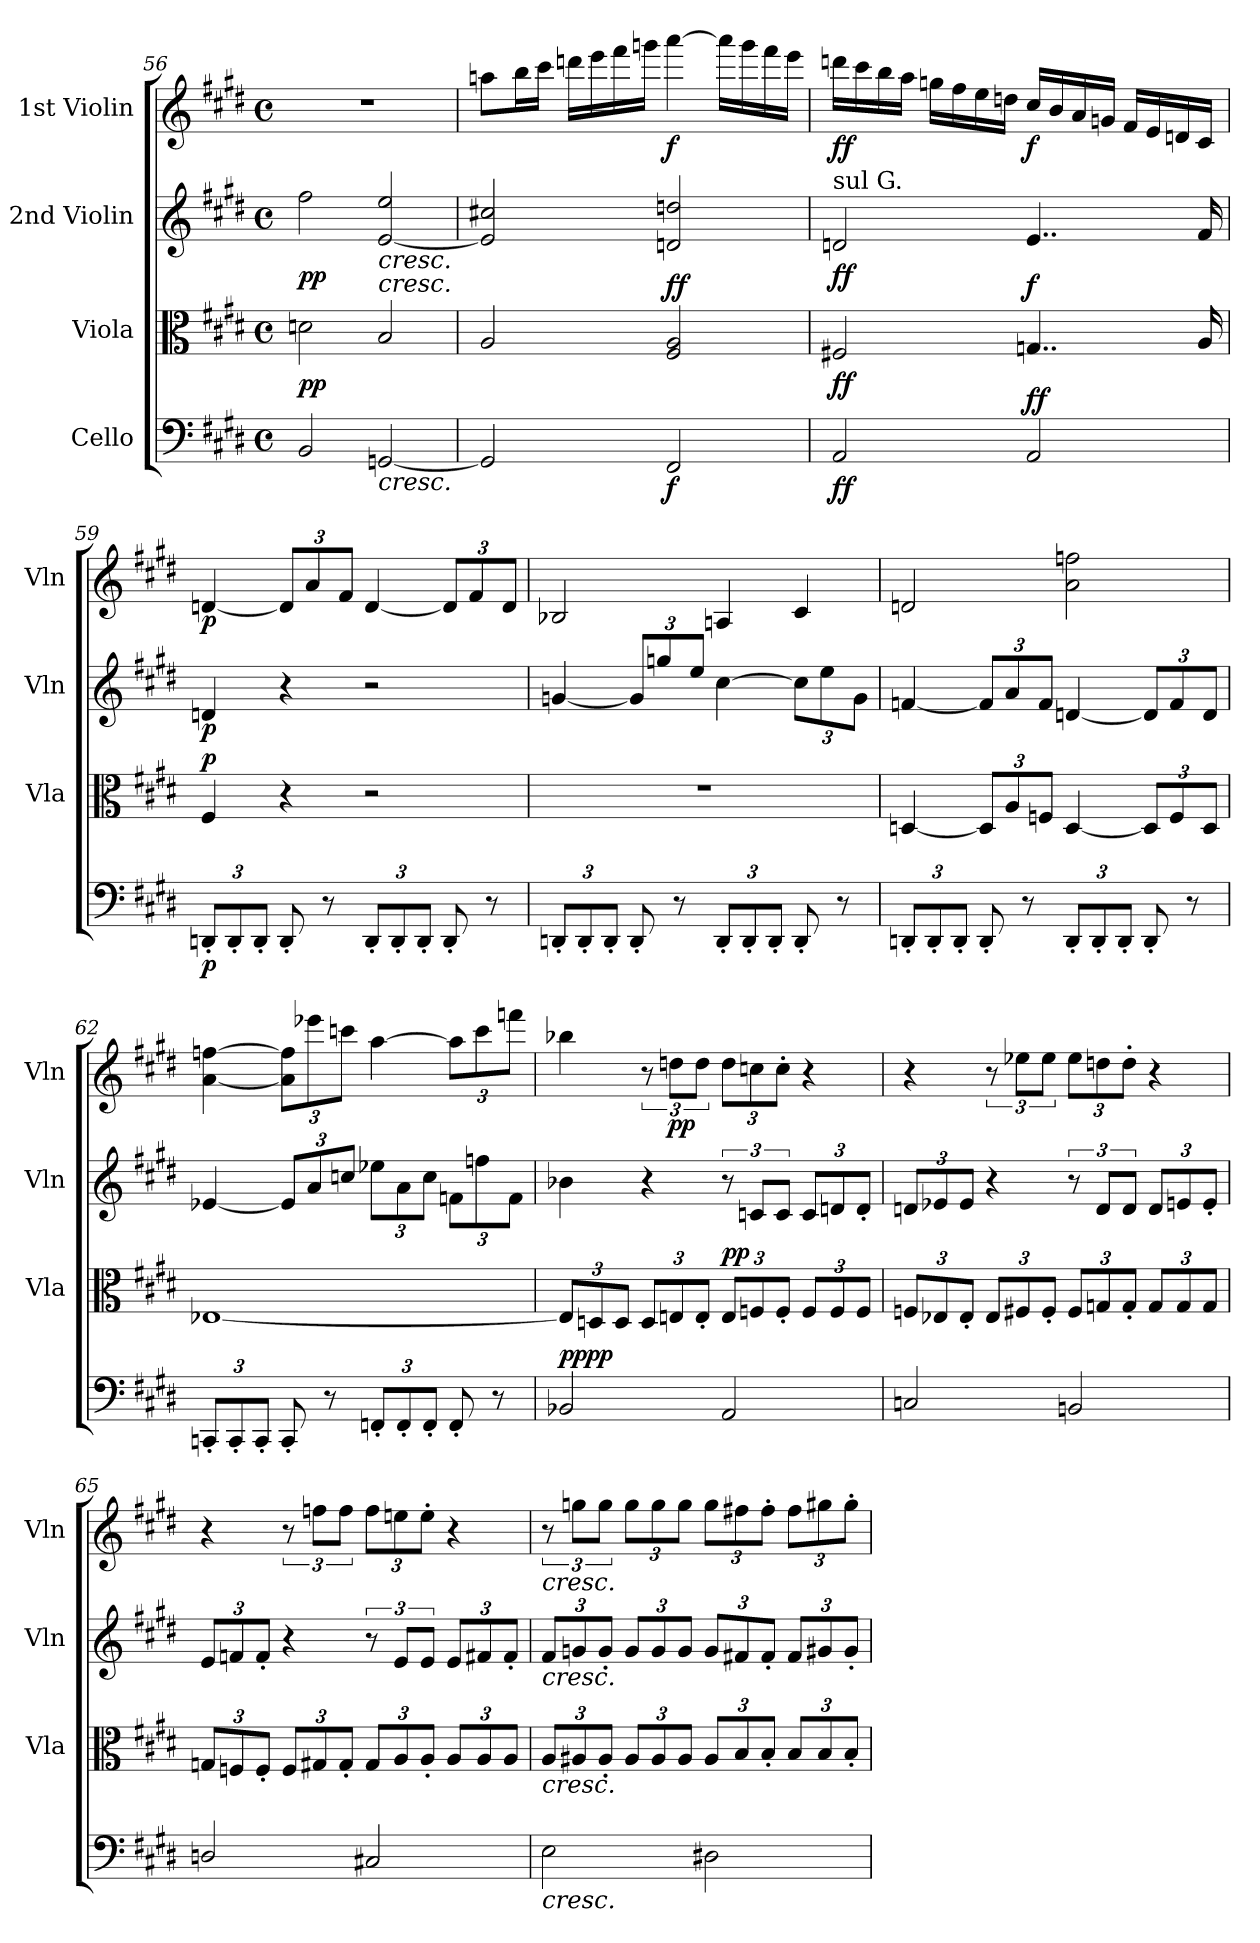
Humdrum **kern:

**kern	**dynam	**kern	**dynam	**kern	**dynam	**kern	**dynam
*part4	*part4	*part3	*part3	*part2	*part2	*part1	*part1
*staff4	*staff4	*staff3	*staff3	*staff2	*staff2	*staff1	*staff1
*I"Cello	*	*I"Viola	*	*I"2nd Violin	*	*I"1st Violin	*
*	*	*I'Vla	*	*I'Vln	*	*I'Vln	*
*clefF4	*	*clefC3	*	*clefG2	*	*clefG2	*
*k[f#c#g#d#]	*	*k[f#c#g#d#]	*	*k[f#c#g#d#]	*	*k[f#c#g#d#]	*
*M4/4	*	*M4/4	*	*M4/4	*	*M4/4	*
*met(c)	*	*met(c)	*	*met(c)	*	*met(c)	*
=56	=56	=56	=56	=56	=56	=56	=56
!	!	!	!LO:DY:b	!	!LO:DY:b	!	!
2BB/	.	2dn\	pp	2ff#\	pp	1r	.
!	!	!	!	!LO:TX:b:i:t=cresc.	!	!	!
!	!	!LO:TX:a:i:t=cresc.	!	!	!	!	!
!LO:TX:b:i:t=cresc.	!	!	!	!	!	!	!
[2GGn/	.	2B/	.	[2e/ 2ee/	.	.	.
=57	=57	=57	=57	=57	=57	=57	=57
2GG/]	.	2A/	.	2e/] 2cc#X/	.	8aan\L	.
.	.	.	.	.	.	16bb\L	.
.	.	.	.	.	.	16ccc#\JJ	.
.	.	.	.	.	.	16dddn\LL	.
.	.	.	.	.	.	16eee\	.
.	.	.	.	.	.	16fff#\	.
.	.	.	.	.	.	16gggn\JJ	.
!	!LO:DY:b	!	!LO:DY:b	!	!	!	!
!	!	!	!LO:DY:n=1:a	!	!	!	!LO:DY:b
2FF#/	f	2F#/ 2A/	f f	2dn/ 2ddn/	.	[4aaa\	f
.	.	.	.	.	.	16aaa\LL]	.
.	.	.	.	.	.	16ggg\	.
.	.	.	.	.	.	16fff#\	.
.	.	.	.	.	.	16eee\JJ	.
=58	=58	=58	=58	=58	=58	=58	=58
!	!	!	!	!LO:TX:a:t=sul G.	!	!	!
!	!LO:DY:b	!	!LO:DY:b	!	!LO:DY:b	!	!LO:DY:b
2AA/	ff	2F#X/	ff	2dn/	ff	16dddn\LL	ff
.	.	.	.	.	.	16ccc#\	.
.	.	.	.	.	.	16bb\	.
.	.	.	.	.	.	16aa\JJ	.
.	.	.	.	.	.	16ggn\LL	.
.	.	.	.	.	.	16ff#\	.
.	.	.	.	.	.	16ee\	.
.	.	.	.	.	.	16ddn\JJ	.
!	!LO:DY:b	!	!	!	!	!	!
!	!LO:DY:n=1:a	!	!LO:DY:a	!	!	!	!LO:DY:b
2AA/	f f	4..Gn/	f	4..e/	.	16cc#/LL	f
.	.	.	.	.	.	16b/	.
.	.	.	.	.	.	16a/	.
.	.	.	.	.	.	16gn/JJ	.
.	.	.	.	.	.	16f#/LL	.
.	.	.	.	.	.	16e/	.
.	.	.	.	.	.	16dn/	.
.	.	16A/	.	16f#/	.	16c#/JJ	.
=59	=59	=59	=59	=59	=59	=59	=59
*Xbrackettup	*	*	*	*	*	*	*
!	!LO:DY:b	!	!LO:DY:a	!	!LO:DY:b	!	!LO:DY:b
12DDn'/L	p	4F#/	p	4dn/	p	[4dn/	p
12DD'/	.	.	.	.	.	.	.
12DD'/J	.	.	.	.	.	.	.
*	*	*	*	*	*	*Xbrackettup	*
8DD'/	.	4r	.	4r	.	12d/L]	.
.	.	.	.	.	.	12a/	.
8r	.	.	.	.	.	.	.
.	.	.	.	.	.	12f#/J	.
12DD'/L	.	2r	.	2r	.	[4d/	.
12DD'/	.	.	.	.	.	.	.
12DD'/J	.	.	.	.	.	.	.
8DD'/	.	.	.	.	.	12d/L]	.
.	.	.	.	.	.	12f#/	.
8r	.	.	.	.	.	.	.
.	.	.	.	.	.	12d/J	.
=60	=60	=60	=60	=60	=60	=60	=60
12DDn'/L	.	1r	.	[4gn/	.	2B-X/	.
12DD'/	.	.	.	.	.	.	.
12DD'/J	.	.	.	.	.	.	.
*	*	*	*	*Xbrackettup	*	*	*
8DD'/	.	.	.	12g/L]	.	.	.
.	.	.	.	12ggn/	.	.	.
8r	.	.	.	.	.	.	.
.	.	.	.	12ee/J	.	.	.
12DD'/L	.	.	.	[4cc#\	.	4An/	.
12DD'/	.	.	.	.	.	.	.
12DD'/J	.	.	.	.	.	.	.
8DD'/	.	.	.	12cc#\L]	.	4c#/	.
.	.	.	.	12ee\	.	.	.
8r	.	.	.	.	.	.	.
.	.	.	.	12g\J	.	.	.
=61	=61	=61	=61	=61	=61	=61	=61
12DDn'/L	.	[4Dn/	.	[4fn/	.	2dn/	.
12DD'/	.	.	.	.	.	.	.
12DD'/J	.	.	.	.	.	.	.
*	*	*Xbrackettup	*	*	*	*	*
8DD'/	.	12D/L]	.	12f/L]	.	.	.
.	.	12A/	.	12a/	.	.	.
8r	.	.	.	.	.	.	.
.	.	12Fn/J	.	12f/J	.	.	.
12DD'/L	.	[4D/	.	[4dn/	.	2a\ 2ffn\	.
12DD'/	.	.	.	.	.	.	.
12DD'/J	.	.	.	.	.	.	.
8DD'/	.	12D/L]	.	12d/L]	.	.	.
.	.	12F/	.	12f/	.	.	.
8r	.	.	.	.	.	.	.
.	.	12D/J	.	12d/J	.	.	.
=62	=62	=62	=62	=62	=62	=62	=62
12CCn'/L	.	[1E-X	.	[4e-X/	.	[4a\ [4ffn\	.
12CC'/	.	.	.	.	.	.	.
12CC'/J	.	.	.	.	.	.	.
8CC'/	.	.	.	12e-/L]	.	12a\] 12ff\]L	.
.	.	.	.	12a/	.	12eee-X\	.
8r	.	.	.	.	.	.	.
.	.	.	.	12ccn/J	.	12cccn\J	.
12FFn'/L	.	.	.	12ee-X\L	.	[4aa\	.
12FF'/	.	.	.	12a\	.	.	.
12FF'/J	.	.	.	12cc\J	.	.	.
8FF'/	.	.	.	12fn\L	.	12aa\L]	.
.	.	.	.	12ffn\	.	12ccc\	.
8r	.	.	.	.	.	.	.
.	.	.	.	12f\J	.	12fffn\J	.
=63	=63	=63	=63	=63	=63	=63	=63
!	!LO:DY:b	!	!	!	!	!	!
!	!LO:DY:n=1:a	!	!	!	!	!	!
2BB-X/	pp pp	12E-/L]	.	4b-X\	.	4bb-X\	.
.	.	12Dn/	.	.	.	.	.
.	.	12D/J	.	.	.	.	.
*	*	*	*	*	*	*brackettup	*
.	.	12D/L	.	4r	.	12r	.
!	!	!	!	!	!	!	!LO:DY:b
.	.	12En/	.	.	.	12ddn\L	pp
.	.	12E'/J	.	.	.	12dd\J	.
*	*	*	*	*brackettup	*	*Xbrackettup	*
!	!	!	!LO:DY:a	!	!	!	!
2AA/	.	12E/L	pp	12r	.	12dd\L	.
.	.	12Fn/	.	12cn/L	.	12ccn\	.
.	.	12F'/J	.	12c/J	.	12cc'\J	.
*	*	*	*	*Xbrackettup	*	*	*
.	.	12F/L	.	12c/L	.	4r	.
.	.	12F/	.	12dn/	.	.	.
.	.	12F/J	.	12d'/J	.	.	.
=64	=64	=64	=64	=64	=64	=64	=64
2Cn/	.	12Fn/L	.	12dn/L	.	4r	.
.	.	12E-X/	.	12e-X/	.	.	.
.	.	12E-'/J	.	12e-/J	.	.	.
*	*	*	*	*	*	*brackettup	*
.	.	12E-/L	.	4r	.	12r	.
.	.	12F#X/	.	.	.	12ee-X\L	.
.	.	12F#'/J	.	.	.	12ee-\J	.
*	*	*	*	*brackettup	*	*Xbrackettup	*
2BBn/	.	12F#/L	.	12r	.	12ee-\L	.
.	.	12Gn/	.	12d/L	.	12ddn\	.
.	.	12G'/J	.	12d/J	.	12dd'\J	.
*	*	*	*	*Xbrackettup	*	*	*
.	.	12G/L	.	12d/L	.	4r	.
.	.	12G/	.	12en/	.	.	.
.	.	12G/J	.	12e'/J	.	.	.
=65	=65	=65	=65	=65	=65	=65	=65
2Dn/	.	12Gn/L	.	12e/L	.	4r	.
.	.	12Fn/	.	12fn/	.	.	.
.	.	12F'/J	.	12f'/J	.	.	.
*	*	*	*	*	*	*brackettup	*
.	.	12F/L	.	4r	.	12r	.
.	.	12G#X/	.	.	.	12ffn\L	.
.	.	12G#'/J	.	.	.	12ff\J	.
*	*	*	*	*brackettup	*	*Xbrackettup	*
2C#X/	.	12G#/L	.	12r	.	12ff\L	.
.	.	12A/	.	12e/L	.	12een\	.
.	.	12A'/J	.	12e/J	.	12ee'\J	.
*	*	*	*	*Xbrackettup	*	*	*
.	.	12A/L	.	12e/L	.	4r	.
.	.	12A/	.	12f#X/	.	.	.
.	.	12A/J	.	12f#'/J	.	.	.
=66	=66	=66	=66	=66	=66	=66	=66
*	*	*	*	*	*	*brackettup	*
!	!	!	!	!	!	!LO:TX:b:i:t=cresc.	!
!	!	!	!	!LO:TX:b:i:t=cresc.	!	!	!
!	!	!LO:TX:b:i:t=cresc.	!	!	!	!	!
!LO:TX:b:i:t=cresc.	!	!	!	!	!	!	!
2E\	.	12A/L	.	12f#/L	.	12r	.
.	.	12A#X/	.	12gn/	.	12ggn\L	.
.	.	12A#'/J	.	12g'/J	.	12gg\J	.
*	*	*	*	*	*	*Xbrackettup	*
.	.	12A#/L	.	12g/L	.	12gg\L	.
.	.	12A#/	.	12g/	.	12gg\	.
.	.	12A#/J	.	12g/J	.	12gg\J	.
2D#X\	.	12A#/L	.	12g/L	.	12gg\L	.
.	.	12B/	.	12f#X/	.	12ff#X\	.
.	.	12B'/J	.	12f#'/J	.	12ff#'\J	.
.	.	12B/L	.	12f#/L	.	12ff#\L	.
.	.	12B/	.	12g#X/	.	12gg#X\	.
.	.	12B'/J	.	12g#'/J	.	12gg#'\J	.
=	=	=	=	=	=	=	=
*-	*-	*-	*-	*-	*-	*-	*-
